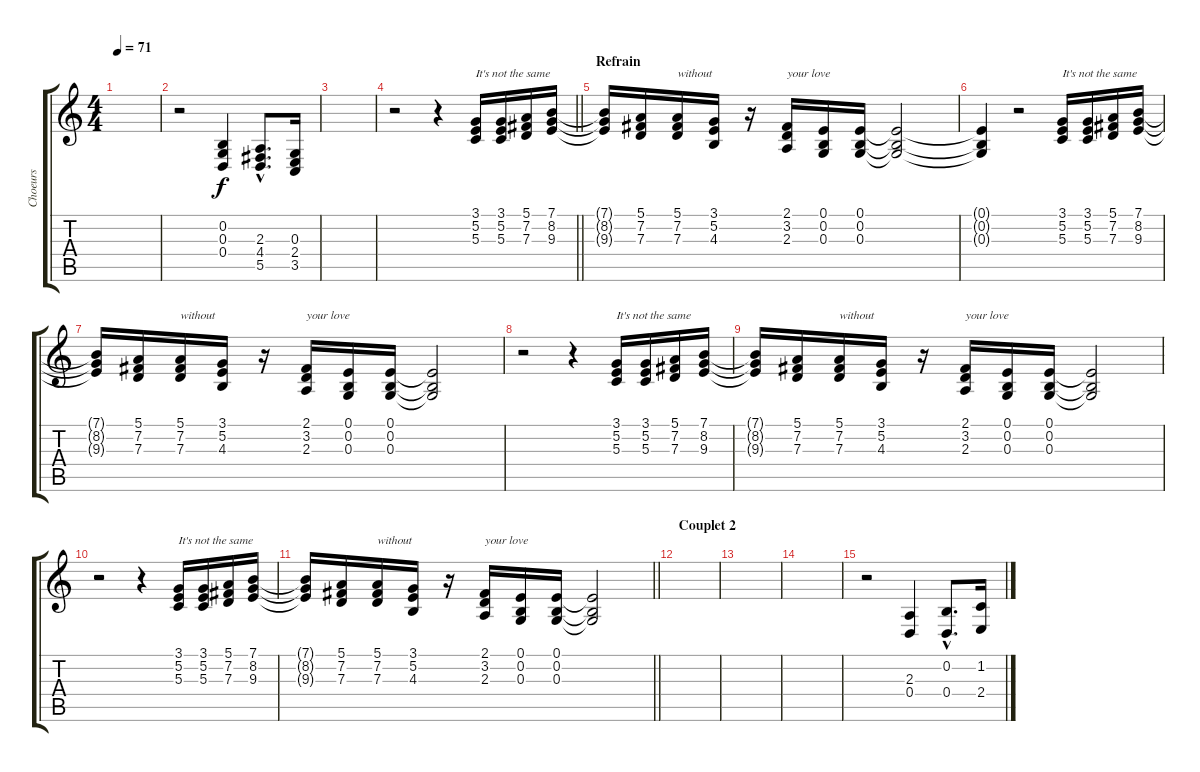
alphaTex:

\track ("Choeurs" "Choeurs") {instrument synthvoice}
\staff {score tabs}
\tuning (E4 B3 G3 D3 A2 E2) {hide}
\ts (4 4)
\tempo 71
\clef g2
\ks c
|
r.2 (0.2 0.3 0.4).4 (2.3{hac} 4.4{hac} 5.5{hac}).8{d} (0.3 2.4 3.5).16 |
|
\barLineRight lightlight
r.2 r.4 (3.1 5.2 5.3).16{txt "It's not the same"} (3.1 5.2 5.3).16 (5.1 7.2 7.3).16 (7.1 8.2 9.3).16 |
\section ("" "Refrain")
(7.1{t} 8.2{t} 9.3{t}).16 (5.1 7.2 7.3).16 (5.1 7.2 7.3).16{txt "without"} (3.1 5.2 4.3).16 r.16 (2.1 3.2 2.3).16{txt "your love"} (0.1 0.2 0.3).16 (0.1 0.2 0.3).16 (0.1{t} 0.2{t} 0.3{t}).2 |
(0.1{t} 0.2{t} 0.3{t}).4 r.2 (3.1 5.2 5.3).16{txt "It's not the same"} (3.1 5.2 5.3).16 (5.1 7.2 7.3).16 (7.1 8.2 9.3).16 |
(7.1{t} 8.2{t} 9.3{t}).16 (5.1 7.2 7.3).16 (5.1 7.2 7.3).16{txt "without"} (3.1 5.2 4.3).16 r.16 (2.1 3.2 2.3).16{txt "your love"} (0.1 0.2 0.3).16 (0.1 0.2 0.3).16 (0.1{t} 0.2{t} 0.3{t}).2 |
r.2 r.4 (3.1 5.2 5.3).16{txt "It's not the same"} (3.1 5.2 5.3).16 (5.1 7.2 7.3).16 (7.1 8.2 9.3).16 |
(7.1{t} 8.2{t} 9.3{t}).16 (5.1 7.2 7.3).16 (5.1 7.2 7.3).16{txt "without"} (3.1 5.2 4.3).16 r.16 (2.1 3.2 2.3).16{txt "your love"} (0.1 0.2 0.3).16 (0.1 0.2 0.3).16 (0.1{t} 0.2{t} 0.3{t}).2 |
r.2 r.4 (3.1 5.2 5.3).16{txt "It's not the same"} (3.1 5.2 5.3).16 (5.1 7.2 7.3).16 (7.1 8.2 9.3).16 |
\barLineRight lightlight
(7.1{t} 8.2{t} 9.3{t}).16 (5.1 7.2 7.3).16 (5.1 7.2 7.3).16{txt "without"} (3.1 5.2 4.3).16 r.16 (2.1 3.2 2.3).16{txt "your love"} (0.1 0.2 0.3).16 (0.1 0.2 0.3).16 (0.1{t} 0.2{t} 0.3{t}).2 |
\section ("" "Couplet 2")
|
|
|
r.2 (2.3 0.4).4 (0.2{hac} 0.4{hac}).8{d} (1.2 2.4).16
